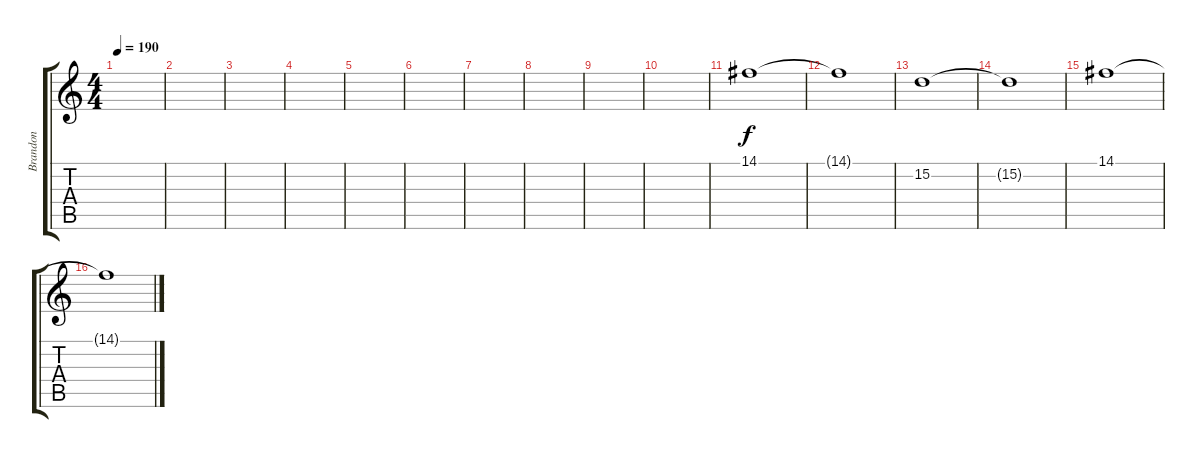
\track ("Brandon" "Brandon") {instrument acousticgrandpiano}
\staff {score tabs}
\tuning (E4 B3 G3 D3 A2 E2) {hide}
\ts (4 4)
\tempo 190
\clef g2
\ks c
|
|
|
|
|
|
|
|
|
|
14.1.1 |
14.1{t}.1 |
15.2.1 |
15.2{t}.1 |
14.1.1 |
14.1{t}.1
